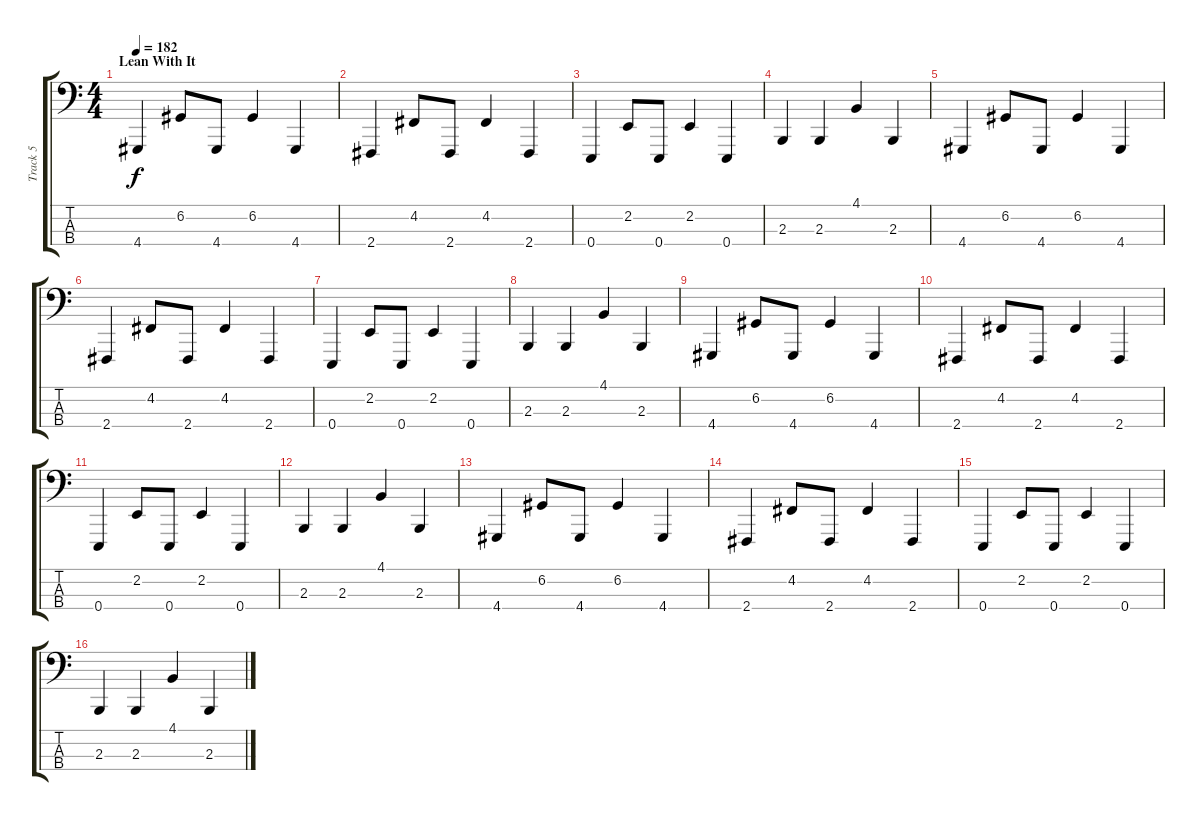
\track ("Track 5" "Track 5") {instrument lead2sawtooth}
\staff {score tabs}
\tuning (G2 D2 A1 E1) {hide}
\ts (4 4)
\section ("" "Lean With It")
\tempo 182
\clef f4
\ks c
4.4.4{dy f} 6.2.8 4.4.8 6.2.4 4.4.4 |
2.4.4 4.2.8 2.4.8 4.2.4 2.4.4 |
0.4.4 2.2.8 0.4.8 2.2.4 0.4.4 |
2.3.4 2.3.4 4.1.4 2.3.4 |
4.4.4 6.2.8 4.4.8 6.2.4 4.4.4 |
2.4.4 4.2.8 2.4.8 4.2.4 2.4.4 |
0.4.4 2.2.8 0.4.8 2.2.4 0.4.4 |
2.3.4 2.3.4 4.1.4 2.3.4 |
4.4.4 6.2.8 4.4.8 6.2.4 4.4.4 |
2.4.4 4.2.8 2.4.8 4.2.4 2.4.4 |
0.4.4 2.2.8 0.4.8 2.2.4 0.4.4 |
2.3.4 2.3.4 4.1.4 2.3.4 |
4.4.4 6.2.8 4.4.8 6.2.4 4.4.4 |
2.4.4 4.2.8 2.4.8 4.2.4 2.4.4 |
0.4.4 2.2.8 0.4.8 2.2.4 0.4.4 |
2.3.4 2.3.4 4.1.4 2.3.4
